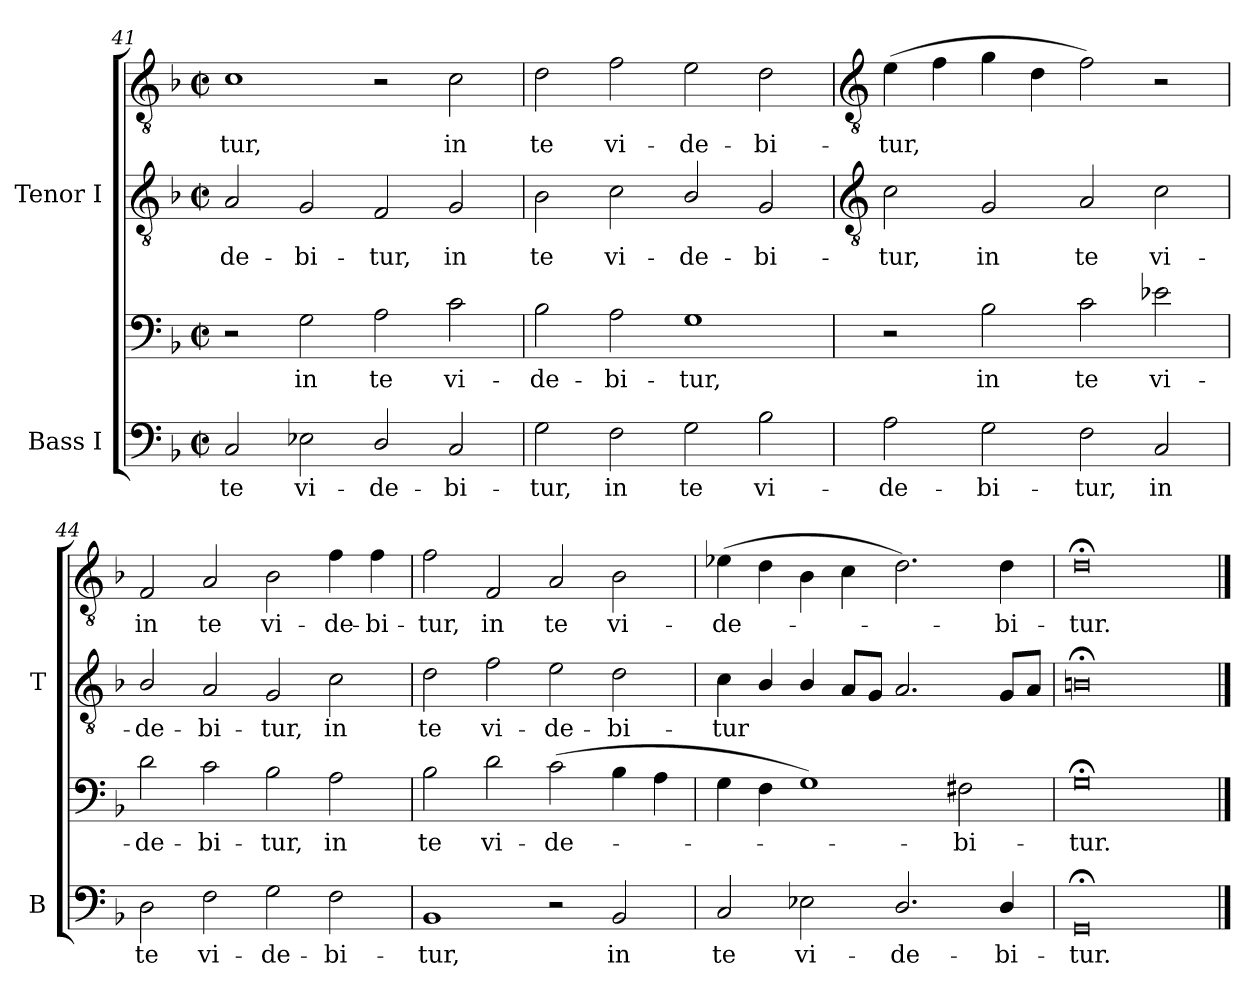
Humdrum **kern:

**kern	**text	**kern	**text	**kern	**text	**kern	**text
*part2	*part2	*part2	*part2	*part1	*part1	*part1	*part1
*staff4	*staff4	*staff3	*staff3	*staff2	*staff2	*staff1	*staff1
*I"Bass I	*	*	*	*I"Tenor I	*	*	*
*I'B	*	*	*	*I'T	*	*	*
*clefF4	*	*clefF4	*	*clefGv2	*	*clefGv2	*
*k[b-]	*	*k[b-]	*	*k[b-]	*	*k[b-]	*
*F:	*	*F:	*	*F:	*	*F:	*
*M4/2	*	*M4/2	*	*M4/2	*	*M4/2	*
*met(c|)	*	*met(c|)	*	*met(c|)	*	*met(c|)	*
=41	=41	=41	=41	=41	=41	=41	=41
!	!LO:LY:b	!	!	!	!LO:LY:b	!	!LO:LY:b
2C	-te	2r	.	2A	de-	1c	-tur,
!	!LO:LY:b	!	!LO:LY:b	!	!LO:LY:b	!	!
2E-X	vi-	2G	in	2G	-bi-	.	.
!	!LO:LY:b	!	!LO:LY:b	!	!LO:LY:b	!	!
2D/	-de-	2A	te	2F	-tur,	2r	.
!	!LO:LY:b	!	!LO:LY:b	!	!LO:LY:b	!	!LO:LY:b
2C	-bi-	2c	vi-	2G	in	2c	in
=42	=42	=42	=42	=42	=42	=42	=42
!	!LO:LY:b	!	!LO:LY:b	!	!LO:LY:b	!	!LO:LY:b
2G	tur,	2B-	-de-	2B-	-te	2d	te
!	!LO:LY:b	!	!LO:LY:b	!	!LO:LY:b	!	!LO:LY:b
2F	in	2A	-bi-	2c	vi-	2f	vi-
!	!LO:LY:b	!	!LO:LY:b	!	!LO:LY:b	!	!LO:LY:b
2G	te	1G	-tur,	2B-/	-de-	2e	-de-
!	!LO:LY:b	!	!	!	!LO:LY:b	!	!LO:LY:b
2B-	vi-	.	.	2G	-bi-	2d	-bi-
!!LO:LB:g=z
=43	=43	=43	=43	=43	=43	=43	=43
*	*	*	*	*clefGv2	*	*clefGv2	*
!	!LO:LY:b	!	!	!	!LO:LY:b	!	!LO:LY:b
2A	-de-	2r	.	2c	tur,	(>4e	-tur,
.	.	.	.	.	.	4f	.
!	!LO:LY:b	!	!LO:LY:b	!	!LO:LY:b	!	!
2G	-bi-	2B-	-in	2G	in	4g	.
.	.	.	.	.	.	4d	.
!	!LO:LY:b	!	!LO:LY:b	!	!LO:LY:b	!	!
2F	-tur,	2c	te	2A	te	2f)	.
!	!LO:LY:b	!	!LO:LY:b	!	!LO:LY:b	!	!
2C	in	2e-X	vi-	2c	vi-	2r	.
=44	=44	=44	=44	=44	=44	=44	=44
!	!LO:LY:b	!	!LO:LY:b	!	!LO:LY:b	!	!LO:LY:b
2D	te	2d	de-	2B-/	-de-	2F	-in
!	!LO:LY:b	!	!LO:LY:b	!	!LO:LY:b	!	!LO:LY:b
2F	vi-	2c	-bi-	2A	-bi-	2A	te
!	!LO:LY:b	!	!LO:LY:b	!	!LO:LY:b	!	!LO:LY:b
2G	-de-	2B-	-tur,	2G	-tur,	2B-	vi-
!	!LO:LY:b	!	!LO:LY:b	!	!LO:LY:b	!	!LO:LY:b
2F	-bi-	2A	in	2c	in	4f	-de-
!	!	!	!	!	!	!	!LO:LY:b
.	.	.	.	.	.	4f	-bi-
=45	=45	=45	=45	=45	=45	=45	=45
!	!LO:LY:b	!	!LO:LY:b	!	!LO:LY:b	!	!LO:LY:b
1BB-	tur,	2B-	-te	2d	-te	2f	tur,
!	!	!	!LO:LY:b	!	!LO:LY:b	!	!LO:LY:b
.	.	2d	vi-	2f	vi-	2F	in
!	!	!	!LO:LY:b	!	!LO:LY:b	!	!LO:LY:b
2r	.	(>2c	-de-	2e	-de-	2A	te
!	!LO:LY:b	!	!	!	!LO:LY:b	!	!LO:LY:b
2BB-	in	4B-	.	2d	-bi-	2B-	vi-
.	.	4A	.	.	.	.	.
=46	=46	=46	=46	=46	=46	=46	=46
!	!LO:LY:b	!	!	!	!LO:LY:b	!	!LO:LY:b
2C	-te	4G	.	4c	-tur	(>4e-X	-de-
.	.	4F	.	4B-/	.	4d	.
!	!LO:LY:b	!	!	!	!	!	!
2E-X	vi-	1G)	.	4B-/	.	4B-	.
.	.	.	.	8AL	.	4c	.
.	.	.	.	8GJ	.	.	.
!	!LO:LY:b	!	!	!	!	!	!
2.D/	-de-	.	.	2.A	.	2.d)	.
!	!	!	!LO:LY:b	!	!	!	!
.	.	2F#X	bi-	.	.	.	.
!	!LO:LY:b	!	!	!	!	!	!LO:LY:b
4D/	-bi-	.	.	8GL	.	4d	bi-
.	.	.	.	8AJ	.	.	.
=47	=47	=47	=47	=47	=47	=47	=47
!	!LO:LY:b	!	!LO:LY:b	!	!	!	!LO:LY:b
0GG;<	tur.	0G;<	-tur.	0Bn;</	.	0d;<	tur.
==	==	==	==	==	==	==	==
*-	*-	*-	*-	*-	*-	*-	*-
